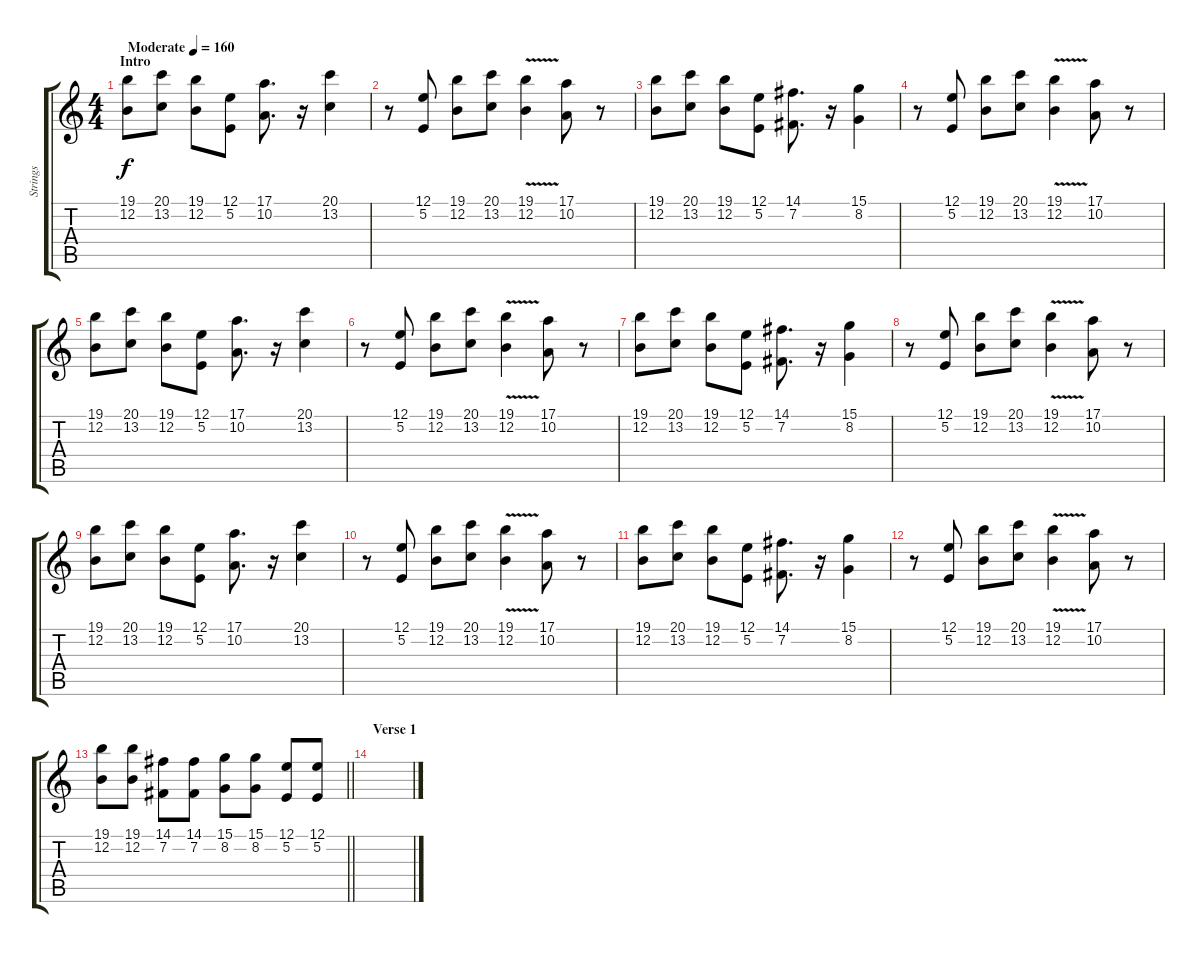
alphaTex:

\track ("Strings" "Strings") {instrument stringensemble1}
\staff {score tabs}
\tuning (E4 B3 G3 D3 A2 E2) {hide}
\ts (4 4)
\section ("" "Intro")
\tempo (160 "Moderate")
\clef g2
\ks c
(19.1 12.2).8{dy f instrument stringensemble1} (20.1 13.2).8 (19.1 12.2).8 (12.1 5.2).8 (17.1 10.2).8{d} r.16 (20.1 13.2).4 |
r.8 (12.1 5.2).8 (19.1 12.2).8 (20.1 13.2).8 (19.1{v} 12.2).4 (17.1 10.2).8 r.8 |
(19.1 12.2).8 (20.1 13.2).8 (19.1 12.2).8 (12.1 5.2).8 (14.1 7.2).8{d} r.16 (15.1 8.2).4 |
r.8 (12.1 5.2).8 (19.1 12.2).8 (20.1 13.2).8 (19.1{v} 12.2).4 (17.1 10.2).8 r.8 |
(19.1 12.2).8 (20.1 13.2).8 (19.1 12.2).8 (12.1 5.2).8 (17.1 10.2).8{d} r.16 (20.1 13.2).4 |
r.8 (12.1 5.2).8 (19.1 12.2).8 (20.1 13.2).8 (19.1{v} 12.2).4 (17.1 10.2).8 r.8 |
(19.1 12.2).8 (20.1 13.2).8 (19.1 12.2).8 (12.1 5.2).8 (14.1 7.2).8{d} r.16 (15.1 8.2).4 |
r.8 (12.1 5.2).8 (19.1 12.2).8 (20.1 13.2).8 (19.1{v} 12.2).4 (17.1 10.2).8 r.8 |
(19.1 12.2).8 (20.1 13.2).8 (19.1 12.2).8 (12.1 5.2).8 (17.1 10.2).8{d} r.16 (20.1 13.2).4 |
r.8 (12.1 5.2).8 (19.1 12.2).8 (20.1 13.2).8 (19.1{v} 12.2).4 (17.1 10.2).8 r.8 |
(19.1 12.2).8 (20.1 13.2).8 (19.1 12.2).8 (12.1 5.2).8 (14.1 7.2).8{d} r.16 (15.1 8.2).4 |
r.8 (12.1 5.2).8 (19.1 12.2).8 (20.1 13.2).8 (19.1{v} 12.2).4 (17.1 10.2).8 r.8 |
\barLineRight lightlight
(19.1 12.2).8 (19.1 12.2).8 (14.1 7.2).8 (14.1 7.2).8 (15.1 8.2).8 (15.1 8.2).8 (12.1 5.2).8 (12.1 5.2).8 |
\section ("" "Verse 1")
